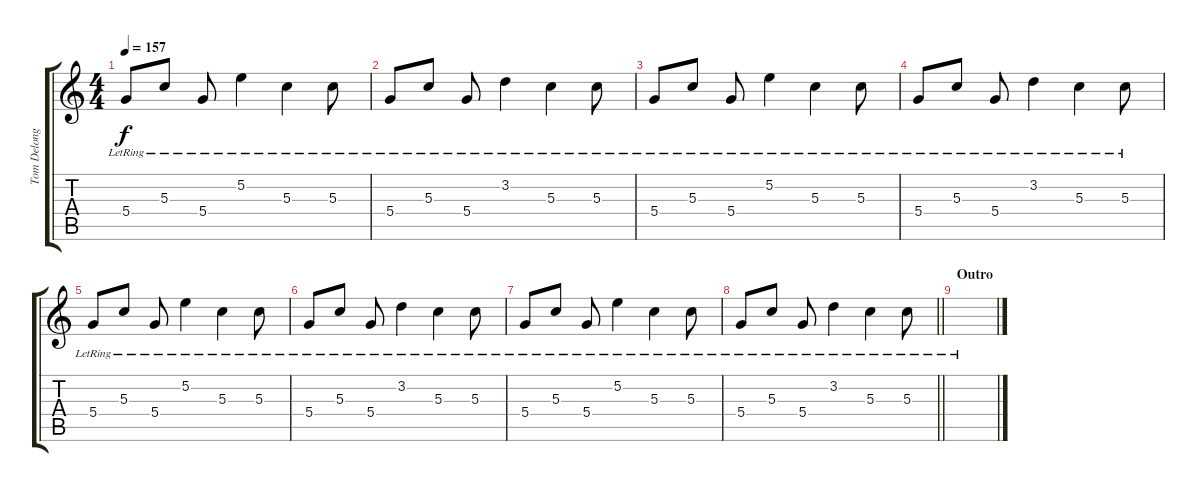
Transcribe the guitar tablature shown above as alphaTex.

\track ("Tom Delonge - Guitar" "Tom Delong") {instrument distortionguitar}
\staff {score tabs}
\tuning (E4 B3 G3 D3 A2 E2) {hide}
\ts (4 4)
\tempo 157
\clef g2
\ks c
5.4{lr}.8{dy f} 5.3{lr}.8 5.4{lr}.8 5.2{lr}.4 5.3{lr}.4 5.3{lr}.8 |
5.4{lr}.8 5.3{lr}.8 5.4{lr}.8 3.2{lr}.4 5.3{lr}.4 5.3{lr}.8 |
5.4{lr}.8 5.3{lr}.8 5.4{lr}.8 5.2{lr}.4 5.3{lr}.4 5.3{lr}.8 |
5.4{lr}.8 5.3{lr}.8 5.4{lr}.8 3.2{lr}.4 5.3{lr}.4 5.3{lr}.8 |
5.4{lr}.8 5.3{lr}.8 5.4{lr}.8 5.2{lr}.4 5.3{lr}.4 5.3{lr}.8 |
5.4{lr}.8 5.3{lr}.8 5.4{lr}.8 3.2{lr}.4 5.3{lr}.4 5.3{lr}.8 |
5.4{lr}.8 5.3{lr}.8 5.4{lr}.8 5.2{lr}.4 5.3{lr}.4 5.3{lr}.8 |
\barLineRight lightlight
5.4{lr}.8 5.3{lr}.8 5.4{lr}.8 3.2{lr}.4 5.3{lr}.4 5.3{lr}.8 |
\section ("" "Outro")
